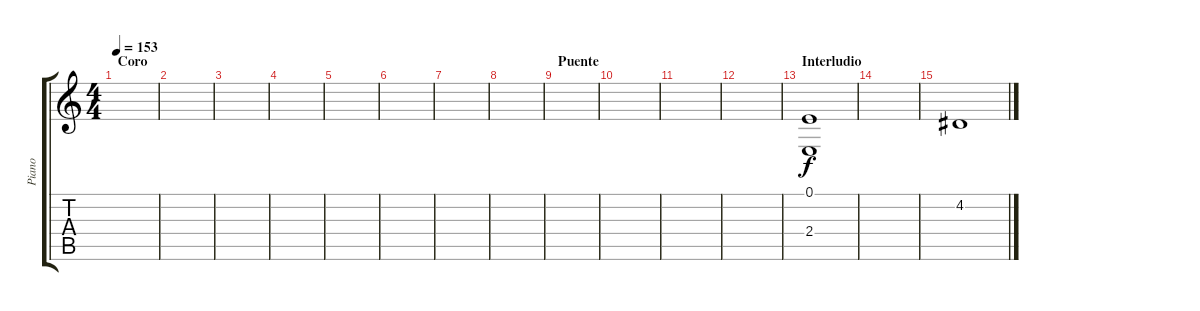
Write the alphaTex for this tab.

\track ("Piano" "Piano") {instrument electricgrandpiano}
\staff {score tabs}
\tuning (E4 B3 G3 D3 A2 E2) {hide}
\ts (4 4)
\section ("" "Coro")
\tempo 153
\clef g2
\ks c
|
|
|
|
|
|
|
|
\section ("" "Puente")
|
|
|
|
\section ("" "Interludio")
(0.1 2.4).1 |
|
4.2.1
